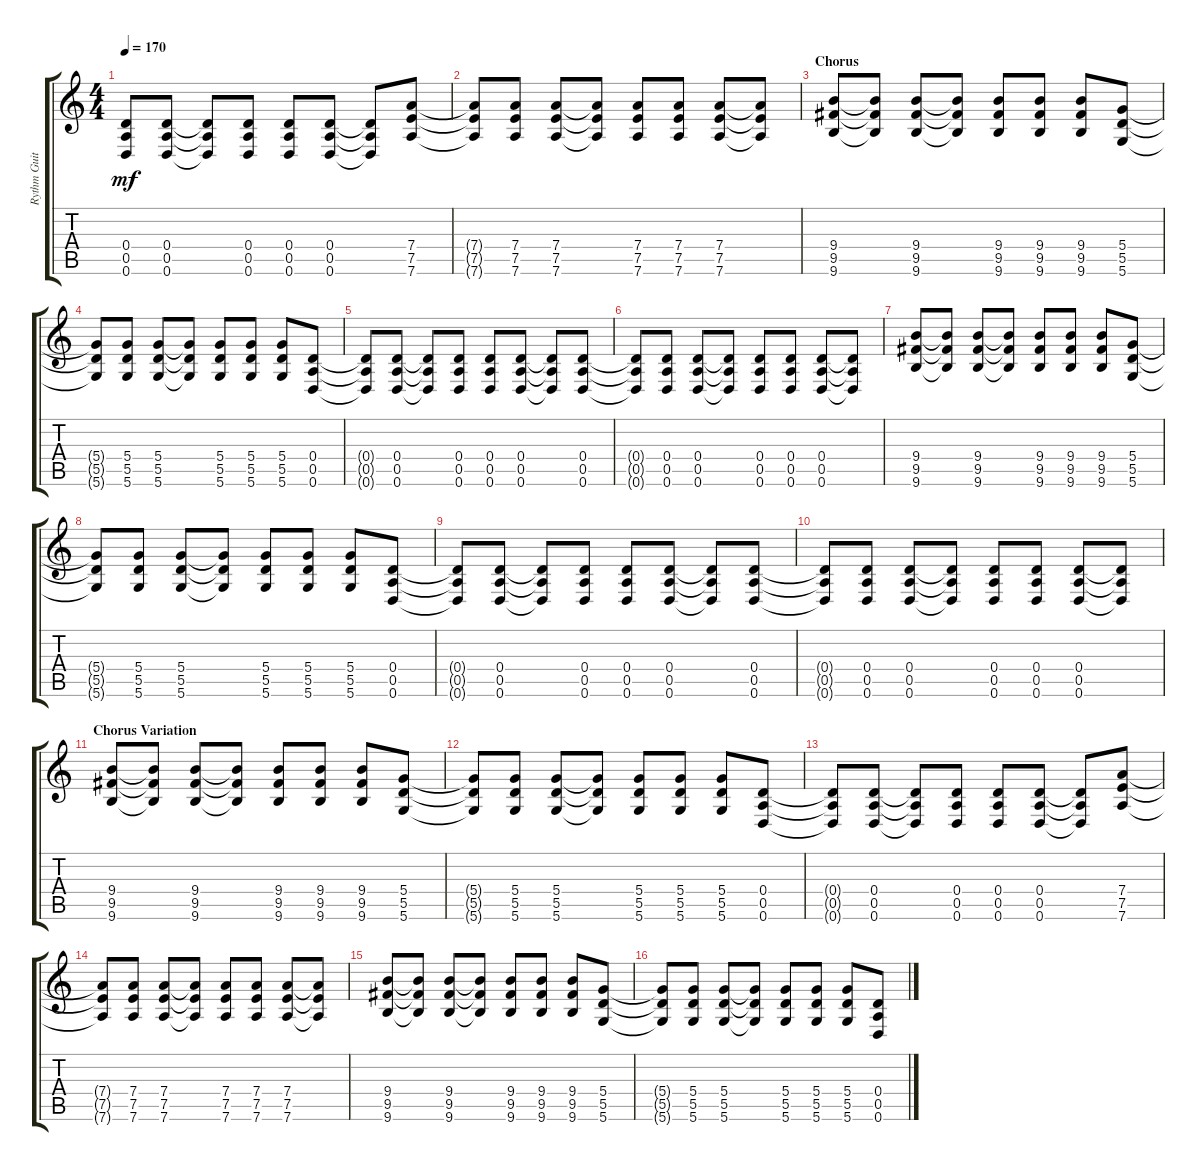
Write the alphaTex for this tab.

\track ("Rythm Guitar" "Rythm Guit") {instrument distortionguitar}
\staff {score tabs}
\tuning (E4 B3 G3 D3 A2 D2) {hide}
\ts (4 4)
\tempo 170
\clef g2
\ks c
(0.4{t} 0.5{t} 0.6{t}).8{dy mf} (0.4 0.5 0.6).8 (0.4{t} 0.5{t} 0.6{t}).8 (0.4 0.5 0.6).8 (0.4 0.5 0.6).8 (0.4 0.5 0.6).8 (0.4{t} 0.5{t} 0.6{t}).8 (7.4 7.5 7.6).8 |
(7.4{t} 7.5{t} 7.6{t}).8 (7.4 7.5 7.6).8 (7.4 7.5 7.6).8 (7.4{t} 7.5{t} 7.6{t}).8 (7.4 7.5 7.6).8 (7.4 7.5 7.6).8 (7.4 7.5 7.6).8 (7.4{t} 7.5{t} 7.6{t}).8 |
\section ("" "Chorus")
(9.4 9.5 9.6).8 (9.4{t} 9.5{t} 9.6{t}).8 (9.4 9.5 9.6).8 (9.4{t} 9.5{t} 9.6{t}).8 (9.4 9.5 9.6).8 (9.4 9.5 9.6).8 (9.4 9.5 9.6).8 (5.4 5.5 5.6).8 |
(5.4{t} 5.5{t} 5.6{t}).8 (5.4 5.5 5.6).8 (5.4 5.5 5.6).8 (5.4{t} 5.5{t} 5.6{t}).8 (5.4 5.5 5.6).8 (5.4 5.5 5.6).8 (5.4 5.5 5.6).8 (0.4 0.5 0.6).8 |
(0.4{t} 0.5{t} 0.6{t}).8 (0.4 0.5 0.6).8 (0.4{t} 0.5{t} 0.6{t}).8 (0.4 0.5 0.6).8 (0.4 0.5 0.6).8 (0.4 0.5 0.6).8 (0.4{t} 0.5{t} 0.6{t}).8 (0.4 0.5 0.6).8 |
(0.4{t} 0.5{t} 0.6{t}).8 (0.4 0.5 0.6).8 (0.4 0.5 0.6).8 (0.4{t} 0.5{t} 0.6{t}).8 (0.4 0.5 0.6).8 (0.4 0.5 0.6).8 (0.4 0.5 0.6).8 (0.4{t} 0.5{t} 0.6{t}).8 |
(9.4 9.5 9.6).8 (9.4{t} 9.5{t} 9.6{t}).8 (9.4 9.5 9.6).8 (9.4{t} 9.5{t} 9.6{t}).8 (9.4 9.5 9.6).8 (9.4 9.5 9.6).8 (9.4 9.5 9.6).8 (5.4 5.5 5.6).8 |
(5.4{t} 5.5{t} 5.6{t}).8 (5.4 5.5 5.6).8 (5.4 5.5 5.6).8 (5.4{t} 5.5{t} 5.6{t}).8 (5.4 5.5 5.6).8 (5.4 5.5 5.6).8 (5.4 5.5 5.6).8 (0.4 0.5 0.6).8 |
(0.4{t} 0.5{t} 0.6{t}).8 (0.4 0.5 0.6).8 (0.4{t} 0.5{t} 0.6{t}).8 (0.4 0.5 0.6).8 (0.4 0.5 0.6).8 (0.4 0.5 0.6).8 (0.4{t} 0.5{t} 0.6{t}).8 (0.4 0.5 0.6).8 |
(0.4{t} 0.5{t} 0.6{t}).8 (0.4 0.5 0.6).8 (0.4 0.5 0.6).8 (0.4{t} 0.5{t} 0.6{t}).8 (0.4 0.5 0.6).8 (0.4 0.5 0.6).8 (0.4 0.5 0.6).8 (0.4{t} 0.5{t} 0.6{t}).8 |
\section ("" "Chorus Variation")
(9.4 9.5 9.6).8 (9.4{t} 9.5{t} 9.6{t}).8 (9.4 9.5 9.6).8 (9.4{t} 9.5{t} 9.6{t}).8 (9.4 9.5 9.6).8 (9.4 9.5 9.6).8 (9.4 9.5 9.6).8 (5.4 5.5 5.6).8 |
(5.4{t} 5.5{t} 5.6{t}).8 (5.4 5.5 5.6).8 (5.4 5.5 5.6).8 (5.4{t} 5.5{t} 5.6{t}).8 (5.4 5.5 5.6).8 (5.4 5.5 5.6).8 (5.4 5.5 5.6).8 (0.4 0.5 0.6).8 |
(0.4{t} 0.5{t} 0.6{t}).8 (0.4 0.5 0.6).8 (0.4{t} 0.5{t} 0.6{t}).8 (0.4 0.5 0.6).8 (0.4 0.5 0.6).8 (0.4 0.5 0.6).8 (0.4{t} 0.5{t} 0.6{t}).8 (7.4 7.5 7.6).8 |
(7.4{t} 7.5{t} 7.6{t}).8 (7.4 7.5 7.6).8 (7.4 7.5 7.6).8 (7.4{t} 7.5{t} 7.6{t}).8 (7.4 7.5 7.6).8 (7.4 7.5 7.6).8 (7.4 7.5 7.6).8 (7.4{t} 7.5{t} 7.6{t}).8 |
(9.4 9.5 9.6).8 (9.4{t} 9.5{t} 9.6{t}).8 (9.4 9.5 9.6).8 (9.4{t} 9.5{t} 9.6{t}).8 (9.4 9.5 9.6).8 (9.4 9.5 9.6).8 (9.4 9.5 9.6).8 (5.4 5.5 5.6).8 |
(5.4{t} 5.5{t} 5.6{t}).8 (5.4 5.5 5.6).8 (5.4 5.5 5.6).8 (5.4{t} 5.5{t} 5.6{t}).8 (5.4 5.5 5.6).8 (5.4 5.5 5.6).8 (5.4 5.5 5.6).8 (0.4 0.5 0.6).8
